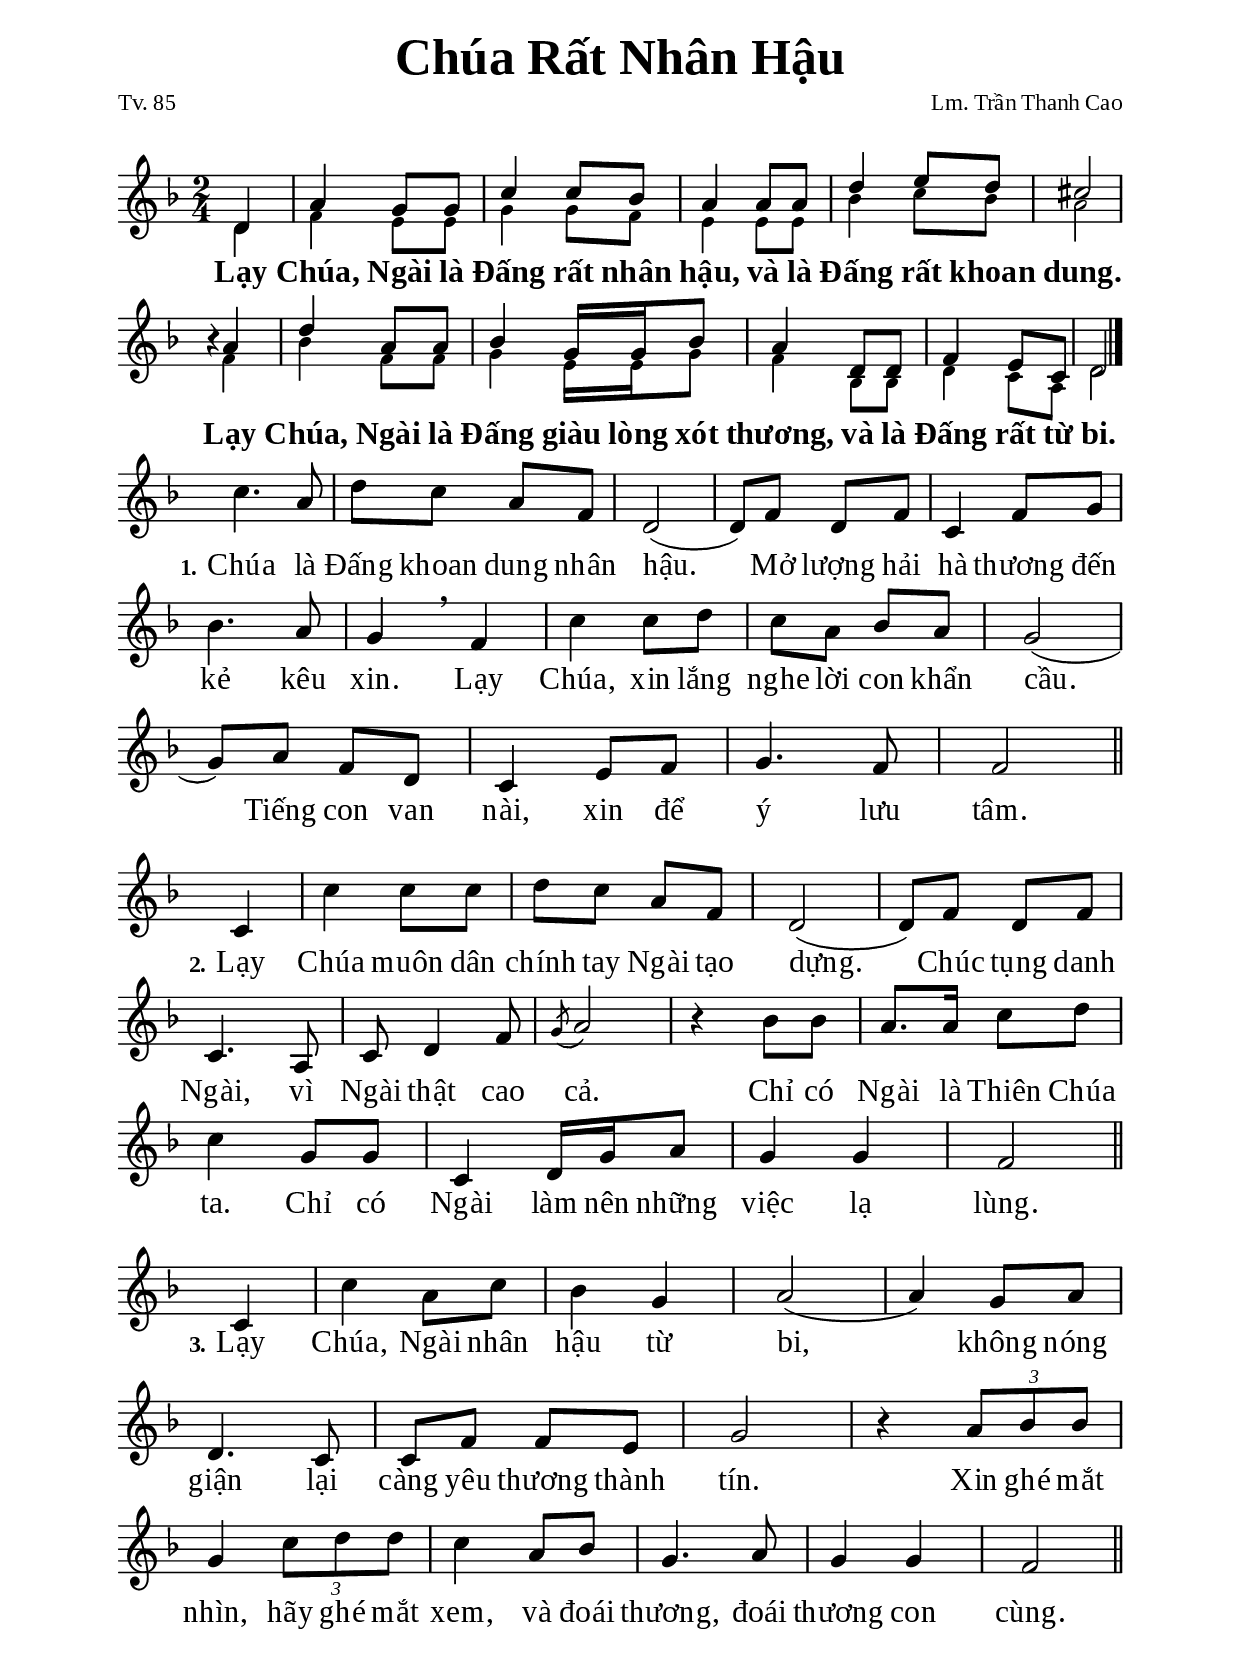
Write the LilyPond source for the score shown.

% Cài đặt chung
\version "2.20.0"
\include "english.ly"

\header {
  title = \markup { \fontsize #3 "Chúa Rất Nhân Hậu" }
  poet = "Tv. 85"
  composer = "Lm. Trần Thanh Cao"
  arranger = " "
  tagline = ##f
}

\paper {
  #(set-paper-size "a4")
  top-margin = 10\mm
  bottom-margin = 10\mm
  left-margin = 20\mm
  right-margin = 20\mm
  indent = #0
  #(define fonts
    (make-pango-font-tree
      "Liberation Serif"
      "Liberation Serif"
      "Liberation Serif"
      (/ 20 20)))
  page-count = #1
}

% Nhạc điệp khúc
nhacDiepKhucSop = \relative c' {
  \partial 4 d4 |
  a' g8 g |
  c4 c8 bf |
  a4 a8 a |
  d4 e8 d |
  cs2 |
  r4 a |
  d a8 a |
  bf4 g16 g bf8 |
  a4 d,8 d |
  f4 e8 c |
  d2 \bar "|."
}

nhacDiepKhucBas = \relative c' {
  \override NoteHead.font-size = #-2
  \partial 4 d4 |
  f e8 e |
  g4 g8 f |
  e4 e8 e |
  bf'4 c8 bf |
  a2 |
  r4 f |
  bf f8 f |
  g4 e16 e g8 |
  f4 bf,8 bf |
  d4 c8 a |
  d2
}

% Nhạc phiên khúc
nhacPhienKhucMot = \relative c'' {
  c4. a8 |
  d c a f |
  d2 ( |
  d8) f d f |
  c4 f8 g |
  bf4. a8 |
  g4 \breathe f |
  c' c8 d |
  c a bf a |
  g2 ( |
  g8) a f d |
  c4 e8 f |
  g4. f8 |
  f2 \bar "||"
}

nhacPhienKhucHai = \relative c'' {
  \partial 4 c,4 |
  c' c8 c |
  d c a f |
  d2 ( |
  d8) f d f |
  c4. a8 |
  c8 d4 f8 |
  \acciaccatura g8 a2 |
  r4 bf8 bf |
  a8. a16 c8 d |
  c4 g8 g |
  c,4 d16 g a8 |
  g4 g |
  f2 \bar "||"
}

nhacPhienKhucBa = \relative c'' {
  \partial 4 c,4 |
  c' a8 c |
  bf4 g |
  a2 ( |
  a4) g8 a |
  d,4. c8 |
  c f f e |
  g2 |
  r4 \tuplet 3/2 { a8 bf bf } |
  g4 \tuplet 3/2 { c8 d d } |
  c4 a8 bf |
  g4. a8 |
  g4 g |
  f2 \bar "||"
}

% Lời điệp khúc
loiDiepKhuc = \lyricmode {
  Lạy Chúa, Ngài là Đấng rất nhân hậu,
  và là Đấng rất khoan dung.
  Lạy Chúa, Ngài là Đấng giàu lòng xót thương,
  và là Đấng rất từ bi.
}

% Lời phiên khúc
loiPhienKhucMot = \lyricmode {
  \set stanza = #"1."
  Chúa là Đấng khoan dung nhân hậu.
  Mở lượng hải hà thương đến kẻ kêu xin.
  Lạy Chúa, xin lắng nghe lời con khẩn cầu.
  Tiếng con van nài, xin để ý lưu tâm.
}

loiPhienKhucHai = \lyricmode {
  \set stanza = #"2."
  Lạy Chúa muôn dân chính tay Ngài tạo dựng.
  Chúc tụng danh Ngài, vì Ngài thật cao cả.
  Chỉ có Ngài là Thiên Chúa ta.
  Chỉ có Ngài làm nên những việc lạ lùng.
}

loiPhienKhucBa = \lyricmode {
  \set stanza = #"3."
  Lạy Chúa, Ngài nhân hậu từ bi,
  không nóng giận lại càng yêu thương thành tín.
  Xin ghé mắt nhìn, hãy ghé mắt xem,
  và đoái thương, đoái thương con cùng.
}


% Dàn trang
\score {
  \new ChoirStaff <<
    \new Staff = diepKhuc \with {
        \consists "Merge_rests_engraver"
        \magnifyStaff #(magstep +1)
      }
      <<
      \new Voice = beSop {
        \voiceOne \key f \major \time 2/4 \nhacDiepKhucSop
      }
      \new Voice = beBas {
        \voiceTwo \key f \major \time 2/4 \nhacDiepKhucBas
      }
    >>
    \new Lyrics \lyricsto beSop \loiDiepKhuc
  >>
  \layout {
    \override Lyrics.LyricText.font-series = #'bold
    \override Lyrics.LyricText.font-size = #+3
    \override Lyrics.LyricSpace.minimum-distance = #0.7
    \override Score.BarNumber.break-visibility = ##(#f #f #f)
    \override Score.SpacingSpanner.uniform-stretching = ##t
  }
}

\score {
  \new ChoirStaff <<
    \new Staff = phienKhuc \with {
        \magnifyStaff #(magstep +1)
      }
      <<
      \new Voice = beSop {
        \key f \major \time 2/4 \nhacPhienKhucMot
      }
    >>
    \new Lyrics \lyricsto beSop \loiPhienKhucMot
  >>
  \layout {
    \override Staff.TimeSignature.transparent = ##t
    \override Lyrics.LyricText.font-size = #+3
    \override Lyrics.LyricSpace.minimum-distance = #0.5
    \override Score.BarNumber.break-visibility = ##(#f #f #f)
    \override Score.SpacingSpanner.uniform-stretching = ##t
  }
}

\score {
  \new ChoirStaff <<
    \new Staff = phienKhuc \with {
        \magnifyStaff #(magstep +1)
      }
      <<
      \new Voice = beSop {
        \key f \major \time 2/4 \nhacPhienKhucHai
      }
    >>
    \new Lyrics \lyricsto beSop \loiPhienKhucHai
  >>
  \layout {
    \override Staff.TimeSignature.transparent = ##t
    \override Lyrics.LyricText.font-size = #+3
    \override Lyrics.LyricSpace.minimum-distance = #0.5
    \override Score.BarNumber.break-visibility = ##(#f #f #f)
    \override Score.SpacingSpanner.uniform-stretching = ##t
  }
}

\score {
  \new ChoirStaff <<
    \new Staff = phienKhuc \with {
        \magnifyStaff #(magstep +1)
      }
      <<
      \new Voice = beSop {
        \key f \major \time 2/4 \nhacPhienKhucBa
      }
    >>
    \new Lyrics \lyricsto beSop \loiPhienKhucBa
  >>
  \layout {
    \override Staff.TimeSignature.transparent = ##t
    \override Lyrics.LyricText.font-size = #+3
    \override Lyrics.LyricSpace.minimum-distance = #0.5
    \override Score.BarNumber.break-visibility = ##(#f #f #f)
    \override Score.SpacingSpanner.uniform-stretching = ##t
  }
}
